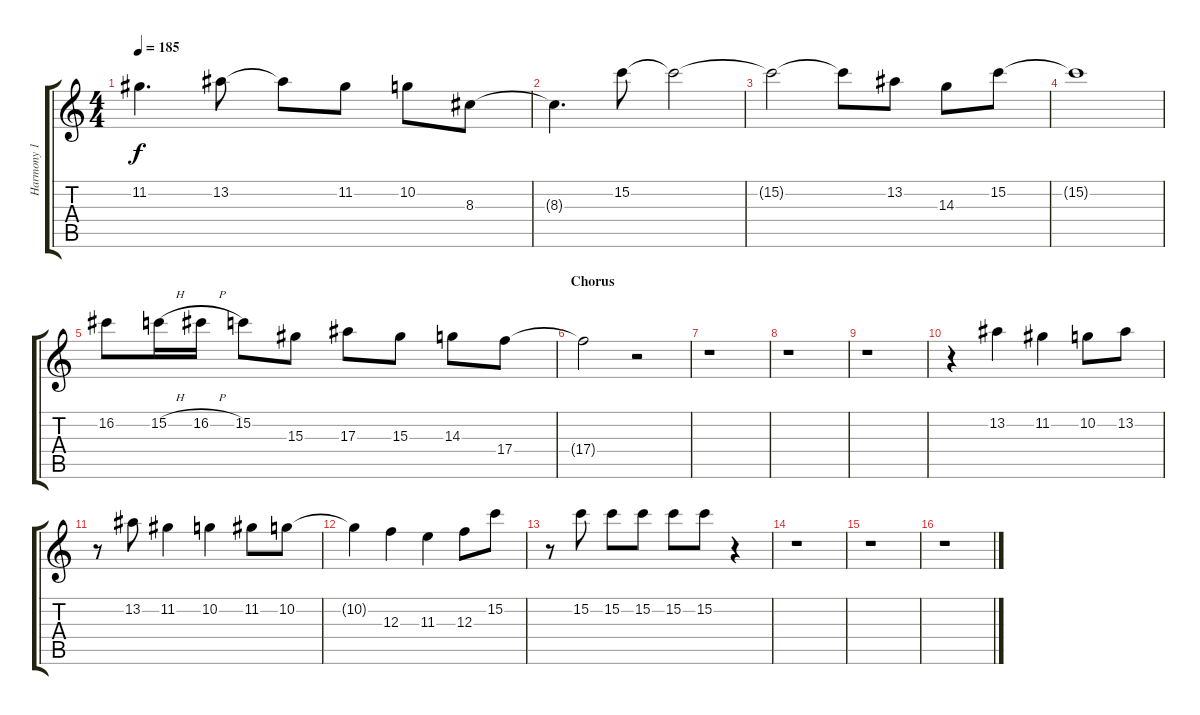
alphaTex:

\track ("Harmony 1" "Harmony 1") {instrument overdrivenguitar}
\staff {score tabs}
\tuning (D4 A3 F3 C3 G2 C2) {hide}
\ts (4 4)
\tempo 185
\clef g2
\ks aminor
11.2.4{d dy f} 13.2.8 13.2{t}.8 11.2.8 10.2.8 8.3.8 |
8.3{t}.4{d} 15.2.8 15.2{t}.2 |
15.2{t}.2 15.2{t}.8 13.2.8 14.3.8 15.2.8 |
15.2{t}.1 |
16.2.8 15.2{h}.16 16.2{h}.16 15.2.8 15.3.8 17.3.8 15.3.8 14.3.8 17.4.8 |
\section ("" "Chorus")
17.4{t}.2 r.2 |
r.1 |
r.1 |
r.1 |
r.4 13.2.4 11.2.4 10.2.8 13.2.8 |
r.8 13.2.8 11.2.4 10.2.4 11.2.8 10.2.8 |
10.2{t}.4 12.3.4 11.3.4 12.3.8 15.2.8 |
r.8 15.2.8 15.2.8 15.2.8 15.2.8 15.2.8 r.4 |
r.1 |
r.1 |
r.1
